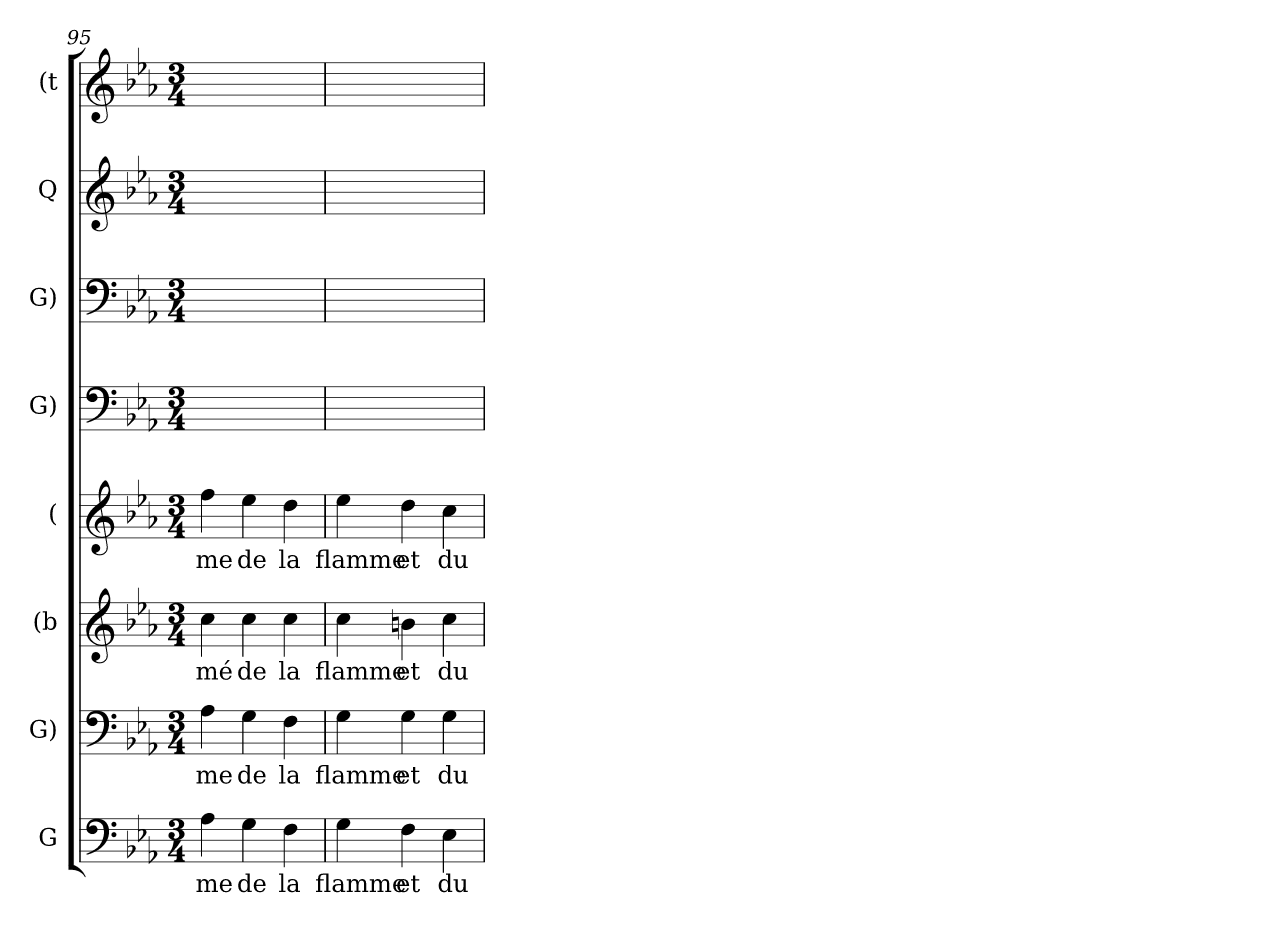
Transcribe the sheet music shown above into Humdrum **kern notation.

**kern	**text	**kern	**text	**kern	**text	**kern	**text	**kern	**kern	**kern	**kern
*part8	*part8	*part7	*part7	*part6	*part6	*part5	*part5	*part4	*part3	*part2	*part1
*staff8	*staff8	*staff7	*staff7	*staff6	*staff6	*staff5	*staff5	*staff4	*staff3	*staff2	*staff1
*I"G	*	*I"G)	*	*I"(b	*	*I"(	*	*I"G)	*I"G)	*I"Q	*I"(t
*clefF4	*	*clefF4	*	*clefG2	*	*clefG2	*	*clefF4	*clefF4	*clefG2	*clefG2
*k[b-e-a-]	*	*k[b-e-a-]	*	*k[b-e-a-]	*	*k[b-e-a-]	*	*k[b-e-a-]	*k[b-e-a-]	*k[b-e-a-]	*k[b-e-a-]
*M3/4	*	*M3/4	*	*M3/4	*	*M3/4	*	*M3/4	*M3/4	*M3/4	*M3/4
=95	=95	=95	=95	=95	=95	=95	=95	=95	=95	=95	=95
4A-i\	me	4A-i\	me	4cci\	mé	4ffi\	me	2.ryy	2.ryy	2.ryy	2.ryy
4Gi\	de	4Gi\	de	4cci\	de	4ee-i\	de	.	.	.	.
4Fi\	la	4Fi\	la	4cci\	la	4ddi\	la	.	.	.	.
=96	=96	=96	=96	=96	=96	=96	=96	=96	=96	=96	=96
4Gi\	flamme	4Gi\	flamme	4cci\	flamme	4ee-i\	flamme	2.ryy	2.ryy	2.ryy	2.ryy
4Fi\	et	4Gi\	et	4bni\	et	4ddi\	et	.	.	.	.
4E-i\	du	4Gi\	du	4cci\	du	4cci\	du	.	.	.	.
=	=	=	=	=	=	=	=	=	=	=	=
*-	*-	*-	*-	*-	*-	*-	*-	*-	*-	*-	*-
